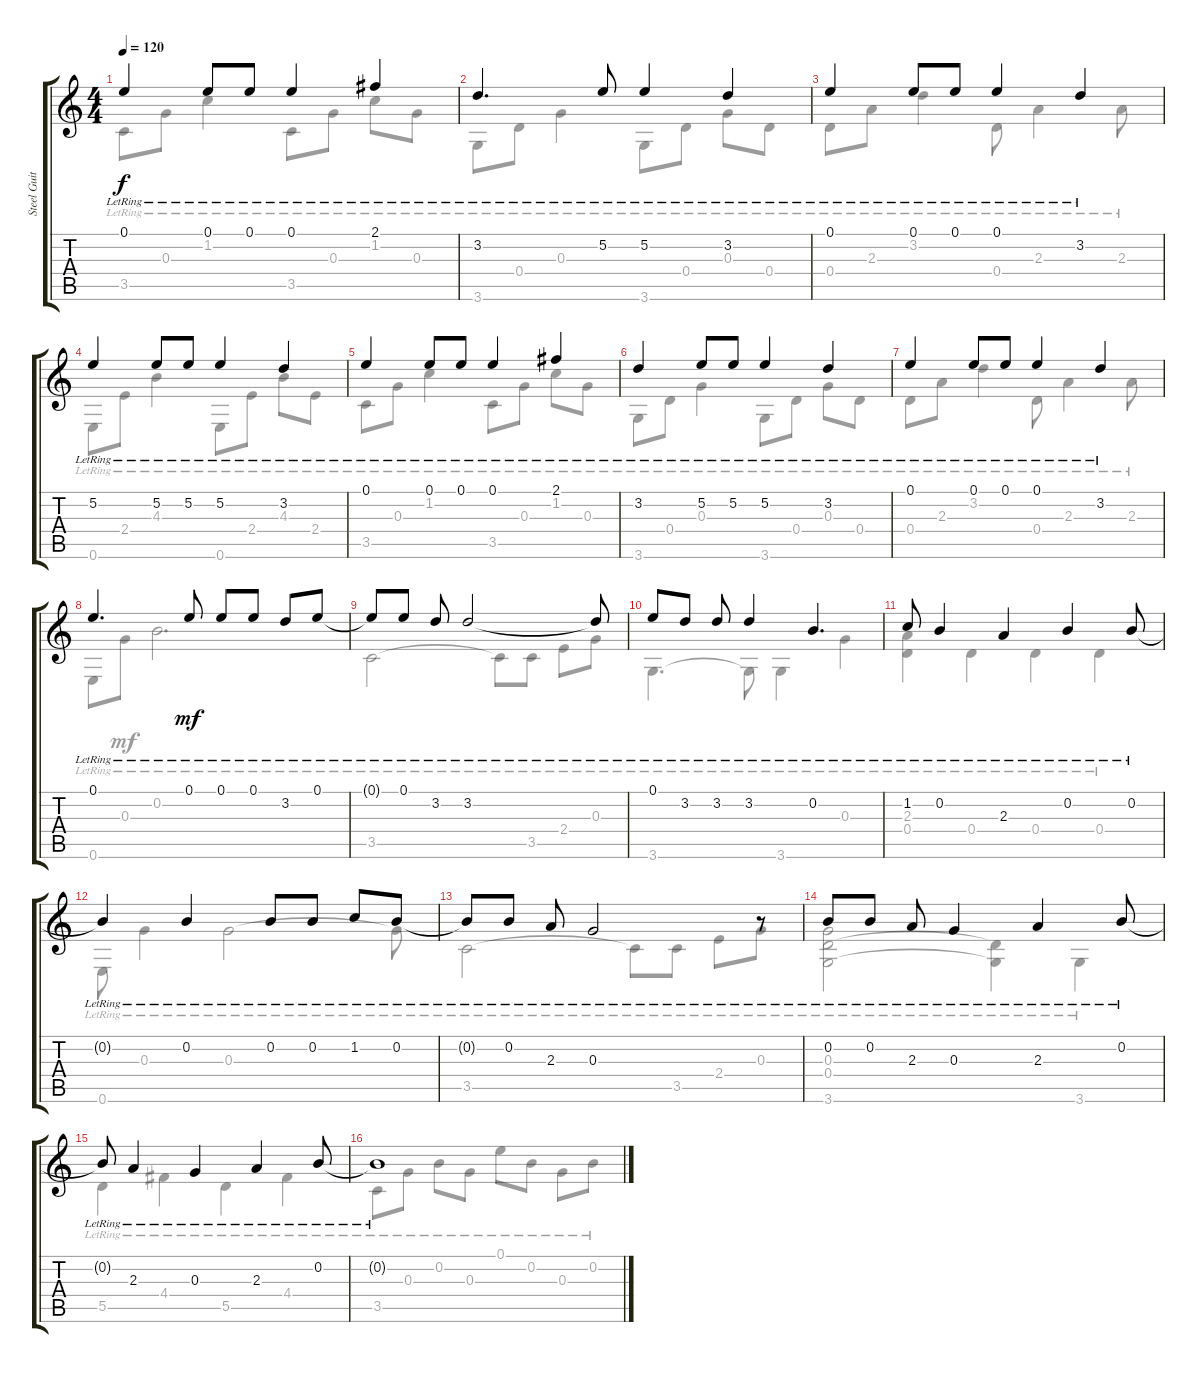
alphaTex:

\track ("Steel Guitar" "Steel Guit") {instrument acousticguitarsteel}
\staff {score tabs}
\tuning (E4 B3 G3 D3 A2 E2) {hide}
\voice
\ts (4 4)
\tempo 120
\clef g2
\ks c
0.1{lr}.4{dy f} 0.1{lr}.8 0.1{lr}.8 0.1{lr}.4 2.1{lr}.4 |
3.2{lr}.4{d} 5.2{lr}.8 5.2{lr}.4 3.2{lr}.4 |
0.1{lr}.4 0.1{lr}.8 0.1{lr}.8 0.1{lr}.4 3.2{lr}.4 |
5.2{lr}.4 5.2{lr}.8 5.2{lr}.8 5.2{lr}.4 3.2{lr}.4 |
0.1{lr}.4 0.1{lr}.8 0.1{lr}.8 0.1{lr}.4 2.1{lr}.4 |
3.2{lr}.4 5.2{lr}.8 5.2{lr}.8 5.2{lr}.4 3.2{lr}.4 |
0.1{lr}.4 0.1{lr}.8 0.1{lr}.8 0.1{lr}.4 3.2{lr}.4 |
0.1{lr}.4{d} 0.1{lr}.8{dy mf} 0.1{lr}.8 0.1{lr}.8 3.2{lr}.8 0.1{lr}.8 |
0.1{lr t}.8 0.1{lr}.8 3.2{lr}.8 3.2{lr}.2 3.2{lr t}.8 |
0.1{lr}.8 3.2{lr}.8 3.2{lr}.8 3.2{lr}.4 0.2{lr}.4{d} |
1.2{lr}.8 0.2{lr}.4 2.3{lr}.4 0.2{lr}.4 0.2{lr}.8 |
0.2{lr t}.4 0.2{lr}.4 0.2{lr}.8 0.2{lr}.8 1.2{lr}.8 0.2{lr}.8 |
0.2{lr t}.8 0.2{lr}.8 2.3{lr}.8 0.3{lr}.2 r.8 |
0.2{lr}.8 0.2{lr}.8 2.3{lr}.8 0.3{lr}.4 2.3{lr}.4 0.2{lr}.8 |
0.2{lr t}.8 2.3{lr}.4 0.3{lr}.4 2.3{lr}.4 0.2{lr}.8 |
0.2{lr t}.1
\voice
\clef g2
\ottava regular
\simile none
\ks c
3.5{lr}.8{dy f} 0.3{lr}.8 1.2{lr}.4 3.5{lr}.8 0.3{lr}.8 1.2{lr}.8 0.3{lr}.8 |
3.6{lr}.8 0.4{lr}.8 0.3{lr}.4 3.6{lr}.8 0.4{lr}.8 0.3{lr}.8 0.4{lr}.8 |
0.4{lr}.8 2.3{lr}.8 3.2{lr}.4 0.4{lr}.8 2.3{lr}.4 2.3{lr}.8 |
0.6{lr}.8 2.4{lr}.8 4.3{lr}.4 0.6{lr}.8 2.4{lr}.8 4.3{lr}.8 2.4{lr}.8 |
3.5{lr}.8 0.3{lr}.8 1.2{lr}.4 3.5{lr}.8 0.3{lr}.8 1.2{lr}.8 0.3{lr}.8 |
3.6{lr}.8 0.4{lr}.8 0.3{lr}.4 3.6{lr}.8 0.4{lr}.8 0.3{lr}.8 0.4{lr}.8 |
0.4{lr}.8 2.3{lr}.8 3.2{lr}.4 0.4{lr}.8 2.3{lr}.4 2.3{lr}.8 |
0.6{lr}.8 0.3{lr}.8{dy mf} 0.2{lr}.2{d} |
3.5{lr}.2 3.5{lr t}.8 3.5{lr}.8 2.4{lr}.8 0.3{lr}.8 |
3.6{lr}.4{d} 3.6{lr t}.8 3.6{lr}.4 0.3{lr}.4 |
(2.3{lr} 0.4{lr}).4 0.4{lr}.4 0.4{lr}.4 0.4{lr}.4 |
0.6{lr}.8 0.3{lr}.4 0.3{lr}.2 0.3{lr t}.8 |
3.5{lr}.2 3.5{lr t}.8 3.5{lr}.8 2.4{lr}.8 0.3{lr}.8 |
(0.3{lr} 0.4{lr} 3.6{lr}).2 (0.4{lr t} 3.6{lr t}).4 3.6{lr}.4 |
5.5{lr}.4 4.4{lr}.4 5.5{lr}.4 4.4{lr}.4 |
3.5{lr}.8 0.3{lr}.8 0.2{lr}.8 0.3{lr}.8 0.1{lr}.8 0.2{lr}.8 0.3{lr}.8 0.2{lr}.8
